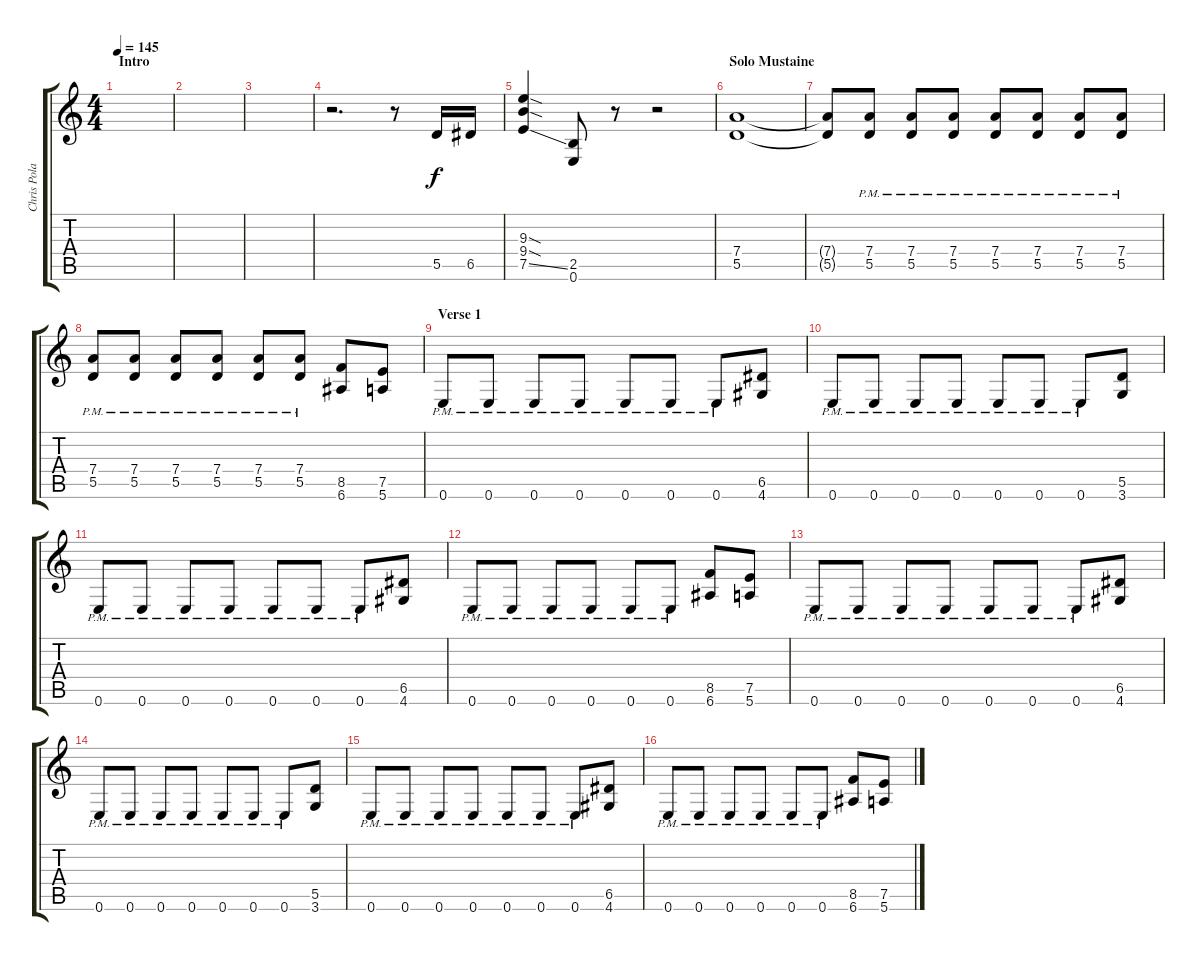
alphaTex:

\track ("Chris Poland (Guitar)" "Chris Pola") {instrument overdrivenguitar}
\staff {score tabs}
\tuning (E4 B3 G3 D3 A2 E2) {hide}
\ts (4 4)
\section ("" "Intro")
\tempo 145
\clef g2
\ks c
|
|
|
r.2{d} r.8 5.5.16 6.5.16 |
(9.3{sod} 9.4{sod} 7.5{ss}).4 (2.5 0.6).8 r.8 r.2 |
\section ("" "Solo Mustaine")
(7.4 5.5).1 |
(7.4{t} 5.5{t}).8 (7.4{pm} 5.5{pm}).8 (7.4{pm} 5.5{pm}).8 (7.4{pm} 5.5{pm}).8 (7.4{pm} 5.5{pm}).8 (7.4{pm} 5.5{pm}).8 (7.4{pm} 5.5{pm}).8 (7.4{pm} 5.5{pm}).8 |
(7.4{pm} 5.5{pm}).8 (7.4{pm} 5.5{pm}).8 (7.4{pm} 5.5{pm}).8 (7.4{pm} 5.5{pm}).8 (7.4{pm} 5.5{pm}).8 (7.4{pm} 5.5{pm}).8 (8.5 6.6).8 (7.5 5.6).8 |
\section ("" "Verse 1")
0.6{pm}.8 0.6{pm}.8 0.6{pm}.8 0.6{pm}.8 0.6{pm}.8 0.6{pm}.8 0.6{pm}.8 (6.5 4.6).8 |
0.6{pm}.8 0.6{pm}.8 0.6{pm}.8 0.6{pm}.8 0.6{pm}.8 0.6{pm}.8 0.6{pm}.8 (5.5 3.6).8 |
0.6{pm}.8 0.6{pm}.8 0.6{pm}.8 0.6{pm}.8 0.6{pm}.8 0.6{pm}.8 0.6{pm}.8 (6.5 4.6).8 |
0.6{pm}.8 0.6{pm}.8 0.6{pm}.8 0.6{pm}.8 0.6{pm}.8 0.6{pm}.8 (8.5 6.6).8 (7.5 5.6).8 |
0.6{pm}.8 0.6{pm}.8 0.6{pm}.8 0.6{pm}.8 0.6{pm}.8 0.6{pm}.8 0.6{pm}.8 (6.5 4.6).8 |
0.6{pm}.8 0.6{pm}.8 0.6{pm}.8 0.6{pm}.8 0.6{pm}.8 0.6{pm}.8 0.6{pm}.8 (5.5 3.6).8 |
0.6{pm}.8 0.6{pm}.8 0.6{pm}.8 0.6{pm}.8 0.6{pm}.8 0.6{pm}.8 0.6{pm}.8 (6.5 4.6).8 |
0.6{pm}.8 0.6{pm}.8 0.6{pm}.8 0.6{pm}.8 0.6{pm}.8 0.6{pm}.8 (8.5 6.6).8 (7.5 5.6).8
